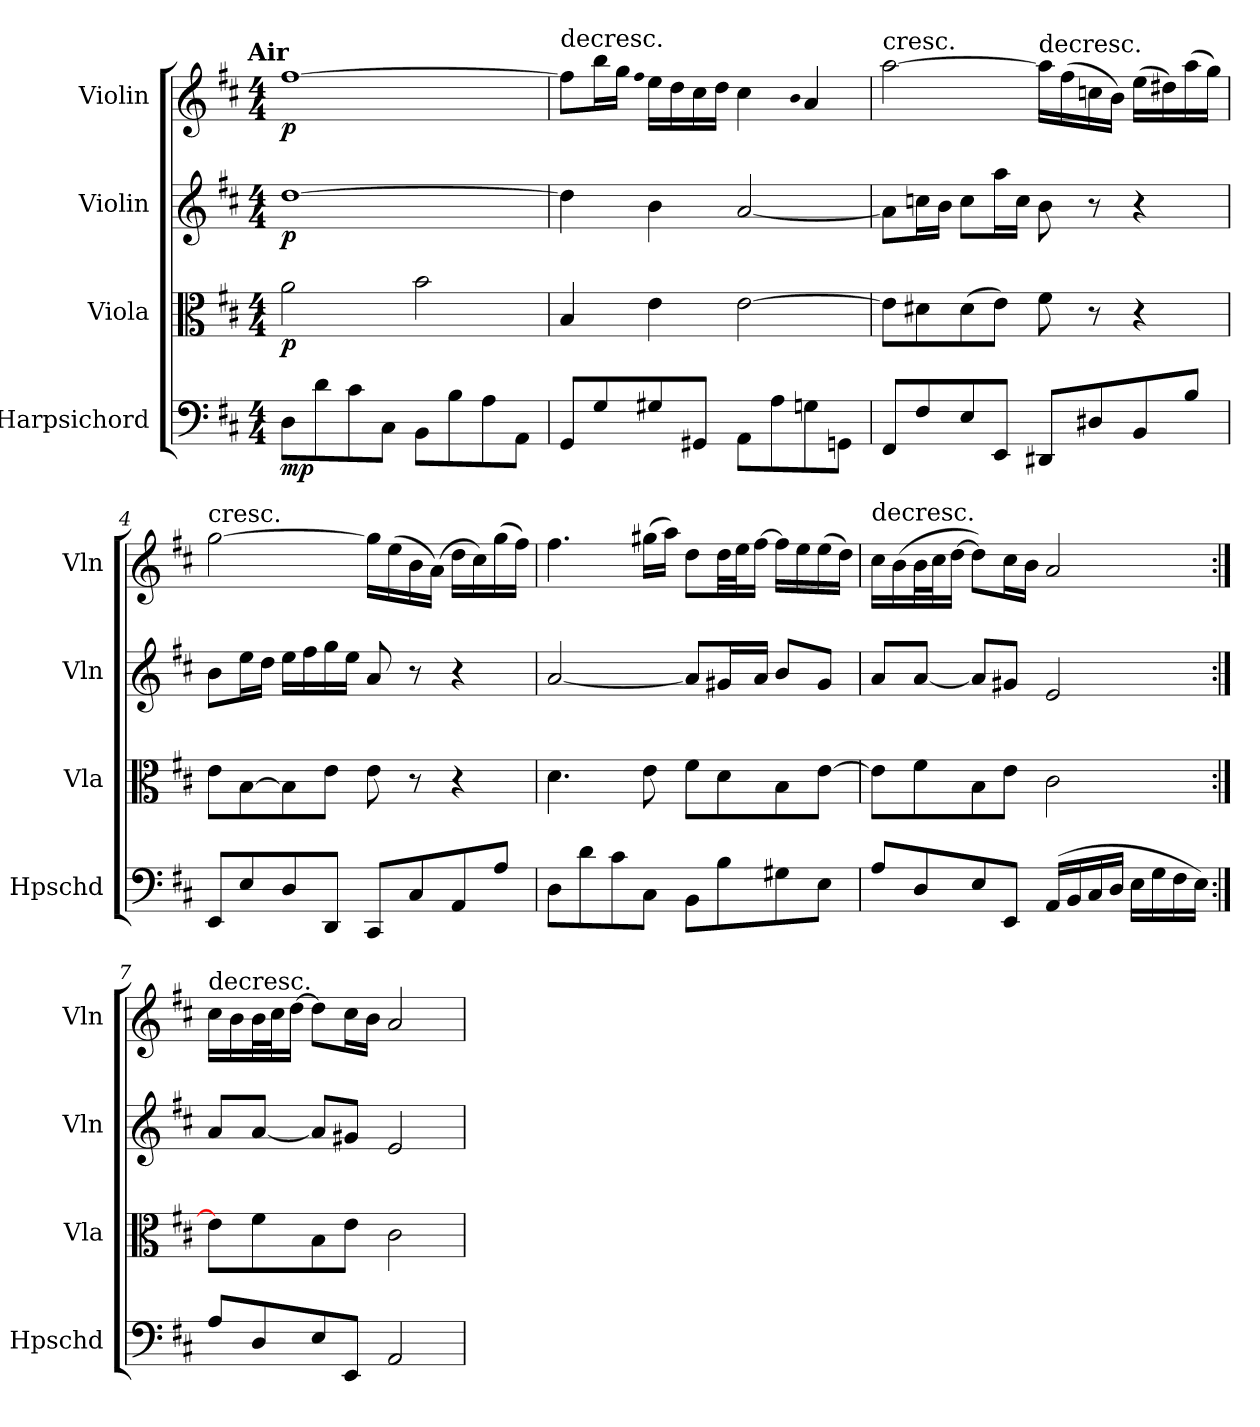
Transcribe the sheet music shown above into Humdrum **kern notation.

**kern	**dynam	**kern	**dynam	**kern	**dynam	**kern	**dynam
*part4	*part4	*part3	*part3	*part2	*part2	*part1	*part1
*staff4	*staff4	*staff3	*staff3	*staff2	*staff2	*staff1	*staff1
*I"Harpsichord	*	*I"Viola	*	*I"Violin	*	*I"Violin	*
*I'Hpschd	*	*I'Vla	*	*I'Vln	*	*I'Vln	*
*clefF4	*	*clefC3	*	*clefG2	*	*clefG2	*
*k[f#c#]	*	*k[f#c#]	*	*k[f#c#]	*	*k[f#c#]	*
!!LO:TX:omd:t=Air
*M4/4	*	*M4/4	*	*M4/4	*	*M4/4	*
*MM50	*	*MM50	*	*MM50	*	*MM50	*
=1	=1	=1	=1	=1	=1	=1	=1
8D\L	mp	2a\	p	[1dd	p	[1ff#	p
8d\	.	.	.	.	.	.	.
8c#\	.	.	.	.	.	.	.
8C#\J	.	.	.	.	.	.	.
8BB\L	.	2b\	.	.	.	.	.
8B\	.	.	.	.	.	.	.
8A\	.	.	.	.	.	.	.
8AA\J	.	.	.	.	.	.	.
=2	=2	=2	=2	=2	=2	=2	=2
!	!	!	!	!	!	!LO:TX:t=decresc.	!
8GG/L	.	4B/	.	4dd\]	.	8ff#\L]	.
8G/	.	.	.	.	.	16bb\L	.
.	.	.	.	.	.	16gg\JJ	.
.	.	.	.	.	.	qff#	.
8G#X/	.	4e\	.	4b\	.	16ee\LL	.
.	.	.	.	.	.	16dd\	.
8GG#X/J	.	.	.	.	.	16cc#\	.
.	.	.	.	.	.	16dd\JJ	.
8AA\L	.	[2e\	.	[2a/	.	4cc#\	.
8A\	.	.	.	.	.	.	.
.	.	.	.	.	.	qb	.
8Gn\	.	.	.	.	.	4a/	.
8GGn\J	.	.	.	.	.	.	.
=3	=3	=3	=3	=3	=3	=3	=3
!	!	!	!	!	!	!LO:TX:t=cresc.	!
8FF#/L	.	8e\L]	.	8a\L]	.	[2aa\	.
8F#/	.	8d#X\	.	16ccn\L	.	.	.
.	.	.	.	16b\JJ	.	.	.
8E/	.	(8d#\	.	8cc\L	.	.	.
8EE/J	.	8e\J)	.	16aa\L	.	.	.
.	.	.	.	16cc\JJ	.	.	.
!	!	!	!	!	!	!LO:TX:t=decresc.	!
8DD#X/L	.	8f#\	.	8b\	.	16aa\LL]	.
.	.	.	.	.	.	(16ff#\	.
8D#X/	.	8r	.	8r	.	16ccn\	.
.	.	.	.	.	.	16b\JJ)	.
8BB/	.	4r	.	4r	.	(16ee\LL	.
.	.	.	.	.	.	16dd#X\)	.
8B/J	.	.	.	.	.	(16aa\	.
.	.	.	.	.	.	16gg\JJ)	.
=4	=4	=4	=4	=4	=4	=4	=4
!	!	!	!	!	!	!LO:TX:t=cresc.	!
8EE/L	.	8e\L	.	8b\L	.	[2gg\	.
8E/	.	[8B\	.	16ee\L	.	.	.
.	.	.	.	16dd\JJ	.	.	.
8D/	.	8B\]	.	16ee\LL	.	.	.
.	.	.	.	16ff#\	.	.	.
8DD/J	.	8e\J	.	16gg\	.	.	.
.	.	.	.	16ee\JJ	.	.	.
8CC#/L	.	8e\	.	8a/	.	16gg\LL]	.
.	.	.	.	.	.	(16ee\	.
8C#/	.	8r	.	8r	.	16b\	.
.	.	.	.	.	.	(16a\JJ)	.
8AA/	.	4r	.	4r	.	16dd\LL	.
.	.	.	.	.	.	16cc#\)	.
8A/J	.	.	.	.	.	(16gg\	.
.	.	.	.	.	.	16ff#\JJ)	.
=5	=5	=5	=5	=5	=5	=5	=5
8D\L	.	4.d\	.	[2a/	.	4.ff#\	.
8d\	.	.	.	.	.	.	.
8c#\	.	.	.	.	.	.	.
8C#\J	.	8e\	.	.	.	(16gg#X\LL	.
.	.	.	.	.	.	16aa\JJ)	.
8BB\L	.	8f#\L	.	8a/L]	.	8dd\L	.
8B\	.	8d\	.	16g#X/L	.	32dd\LL	.
.	.	.	.	.	.	32ee\J	.
.	.	.	.	16a/JJ	.	[16ff#\JJ	.
8G#X\	.	8B\	.	8b/L	.	16ff#\LL]	.
.	.	.	.	.	.	16ee\	.
8E\J	.	[8e\J	.	8g#/J	.	(16ee\	.
.	.	.	.	.	.	16dd\JJ)	.
=6	=6	=6	=6	=6	=6	=6	=6
!	!	!	!	!	!	!LO:TX:t=decresc.	!
8A/L	.	8e\L]	.	8a/L	.	16cc#\LL	.
.	.	.	.	.	.	(16b\	.
8D/	.	8f#\	.	[8a/J	.	32b\L	.
.	.	.	.	.	.	32cc#\J	.
.	.	.	.	.	.	[16dd\JJ	.
8E/	.	8B\	.	8a/L]	.	8dd\L])	.
8EE/J	.	8e\J	.	8g#X/J	.	16cc#\L	.
.	.	.	.	.	.	16b\JJ	.
(16AA/LL	.	2c#\	.	2e/	.	2a/	.
16BB/	.	.	.	.	.	.	.
16C#/	.	.	.	.	.	.	.
16D/JJ	.	.	.	.	.	.	.
16E\LL	.	.	.	.	.	.	.
16G\	.	.	.	.	.	.	.
16F#\	.	.	.	.	.	.	.
16E\JJ)	.	.	.	.	.	.	.
=7:|!	=7:|!	=7:|!	=7:|!	=7:|!	=7:|!	=7:|!	=7:|!
!	!	!	!	!	!	!LO:TX:t=decresc.	!
8A/L	.	8e\L]	.	8a/L	.	16cc#\LL	.
.	.	.	.	.	.	16b\	.
8D/	.	8f#\	.	[8a/J	.	32b\L	.
.	.	.	.	.	.	32cc#\J	.
.	.	.	.	.	.	[16dd\JJ	.
8E/	.	8B\	.	8a/L]	.	8dd\L]	.
8EE/J	.	8e\J	.	8g#X/J	.	16cc#\L	.
.	.	.	.	.	.	16b\JJ	.
2AA/	.	2c#\	.	2e/	.	2a/	.
=	=	=	=	=	=	=	=
*-	*-	*-	*-	*-	*-	*-	*-
